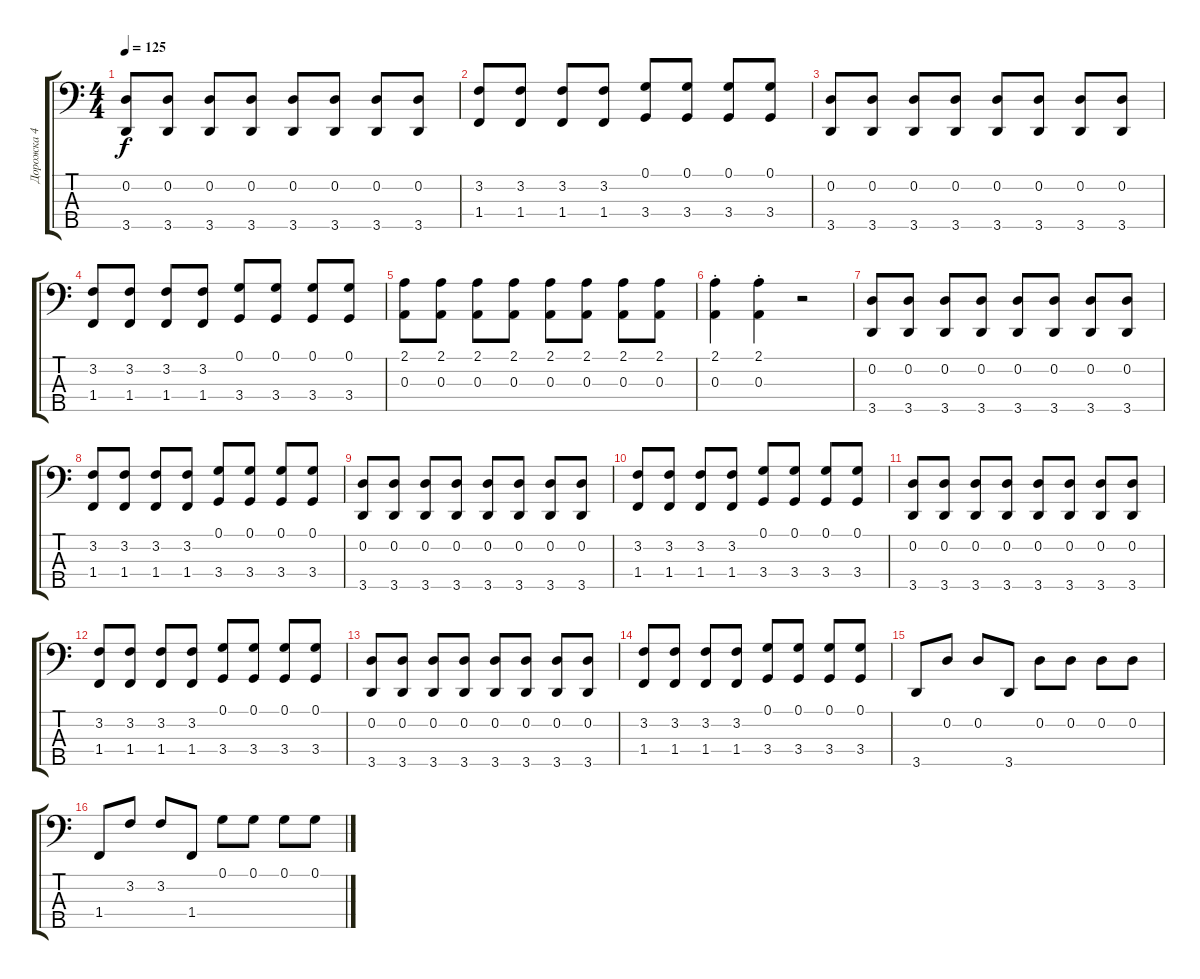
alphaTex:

\track ("Дорожка 4" "Дорожка 4") {instrument fretlessbass}
\staff {score tabs}
\tuning (G2 D2 A1 E1 B0) {hide}
\ts (4 4)
\tempo 125
\clef f4
\ks c
(0.2 3.5).8{dy f} (0.2 3.5).8 (0.2 3.5).8 (0.2 3.5).8 (0.2 3.5).8 (0.2 3.5).8 (0.2 3.5).8 (0.2 3.5).8 |
(3.2 1.4).8 (3.2 1.4).8 (3.2 1.4).8 (3.2 1.4).8 (0.1 3.4).8 (0.1 3.4).8 (0.1 3.4).8 (0.1 3.4).8 |
(0.2 3.5).8 (0.2 3.5).8 (0.2 3.5).8 (0.2 3.5).8 (0.2 3.5).8 (0.2 3.5).8 (0.2 3.5).8 (0.2 3.5).8 |
(3.2 1.4).8 (3.2 1.4).8 (3.2 1.4).8 (3.2 1.4).8 (0.1 3.4).8 (0.1 3.4).8 (0.1 3.4).8 (0.1 3.4).8 |
(2.1 0.3).8 (2.1 0.3).8 (2.1 0.3).8 (2.1 0.3).8 (2.1 0.3).8 (2.1 0.3).8 (2.1 0.3).8 (2.1 0.3).8 |
(2.1{st} 0.3{st}).4 (2.1{st} 0.3{st}).4 r.2 |
(0.2 3.5).8 (0.2 3.5).8 (0.2 3.5).8 (0.2 3.5).8 (0.2 3.5).8 (0.2 3.5).8 (0.2 3.5).8 (0.2 3.5).8 |
(3.2 1.4).8 (3.2 1.4).8 (3.2 1.4).8 (3.2 1.4).8 (0.1 3.4).8 (0.1 3.4).8 (0.1 3.4).8 (0.1 3.4).8 |
(0.2 3.5).8 (0.2 3.5).8 (0.2 3.5).8 (0.2 3.5).8 (0.2 3.5).8 (0.2 3.5).8 (0.2 3.5).8 (0.2 3.5).8 |
(3.2 1.4).8 (3.2 1.4).8 (3.2 1.4).8 (3.2 1.4).8 (0.1 3.4).8 (0.1 3.4).8 (0.1 3.4).8 (0.1 3.4).8 |
(0.2 3.5).8 (0.2 3.5).8 (0.2 3.5).8 (0.2 3.5).8 (0.2 3.5).8 (0.2 3.5).8 (0.2 3.5).8 (0.2 3.5).8 |
(3.2 1.4).8 (3.2 1.4).8 (3.2 1.4).8 (3.2 1.4).8 (0.1 3.4).8 (0.1 3.4).8 (0.1 3.4).8 (0.1 3.4).8 |
(0.2 3.5).8 (0.2 3.5).8 (0.2 3.5).8 (0.2 3.5).8 (0.2 3.5).8 (0.2 3.5).8 (0.2 3.5).8 (0.2 3.5).8 |
(3.2 1.4).8 (3.2 1.4).8 (3.2 1.4).8 (3.2 1.4).8 (0.1 3.4).8 (0.1 3.4).8 (0.1 3.4).8 (0.1 3.4).8 |
3.5.8 0.2.8 0.2.8 3.5.8 0.2.8 0.2.8 0.2.8 0.2.8 |
1.4.8 3.2.8 3.2.8 1.4.8 0.1.8 0.1.8 0.1.8 0.1.8
